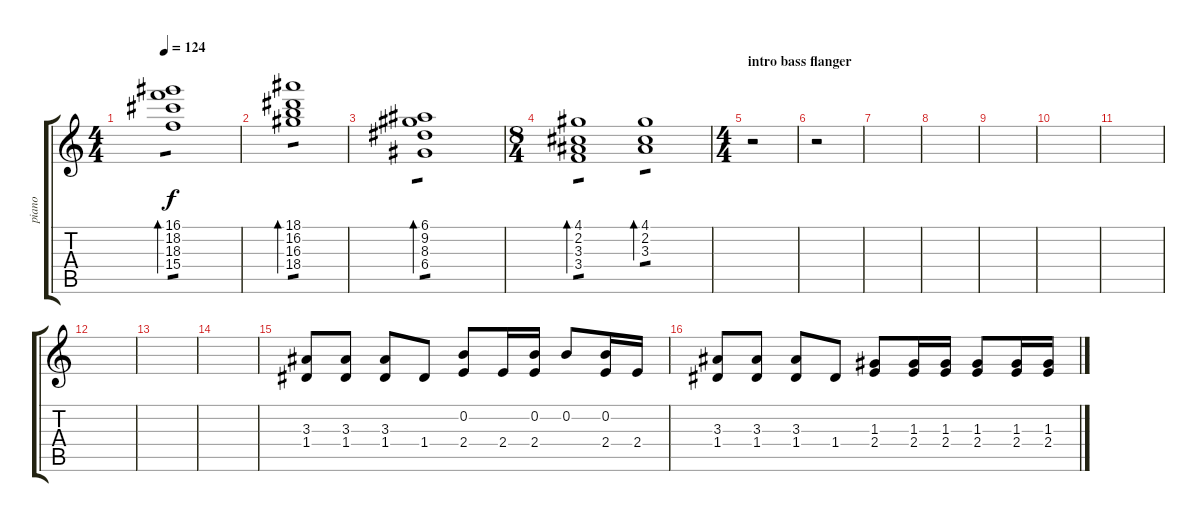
\track ("piano" "piano") {instrument acousticguitarsteel}
\staff {score tabs}
\tuning (E4 B3 G3 D3 A2 E2) {hide}
\ts (4 4)
\tempo 124
\clef g2
\ks c
(16.1 18.2 18.3 15.4).1{bd 480 tp 1 dy f instrument acousticguitarsteel} |
(18.1 16.2 16.3 18.4).1{bd 480 tp 1} |
(6.1 9.2 8.3 6.4).1{bd 480 tp 1} |
\ts (8 4)
(4.1 2.2 3.3 3.4).1{bd 480 tp 1} (4.1 2.2 3.3).1{bd 480 tp 1} |
\ts (4 4)
\section ("" "intro bass flanger")
r.2 |
r.2 |
|
|
|
|
|
|
|
|
(3.3 1.4).8{instrument shamisen} (3.3 1.4).8 (3.3 1.4).8 1.4.8 (0.2 2.4).8 2.4.16 (0.2 2.4).16 0.2.8 (0.2 2.4).16 2.4.16 |
(3.3 1.4).8 (3.3 1.4).8 (3.3 1.4).8 1.4.8 (1.3 2.4).8 (1.3 2.4).16 (1.3 2.4).16 (1.3 2.4).8 (1.3 2.4).16 (1.3 2.4).16
